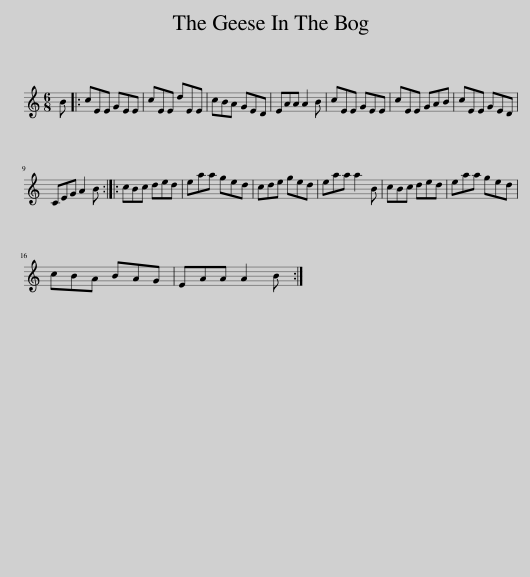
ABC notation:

X:1
L:1/8
M:6/8
I:linebreak $
K:C
V:1 treble
V:1
 B |: cEE GEE | cEE dEE | cBA GED | EAA A2 B | %5
 cEE GEE | cEE GAB | cEE GED |$ CEG A2 B :: cBc ded | %10
 eaa ged | cde ged | eaa a2 B | cBc ded | eaa ged |$ %15
 cBA BAG | EAA A2 B :| %17
